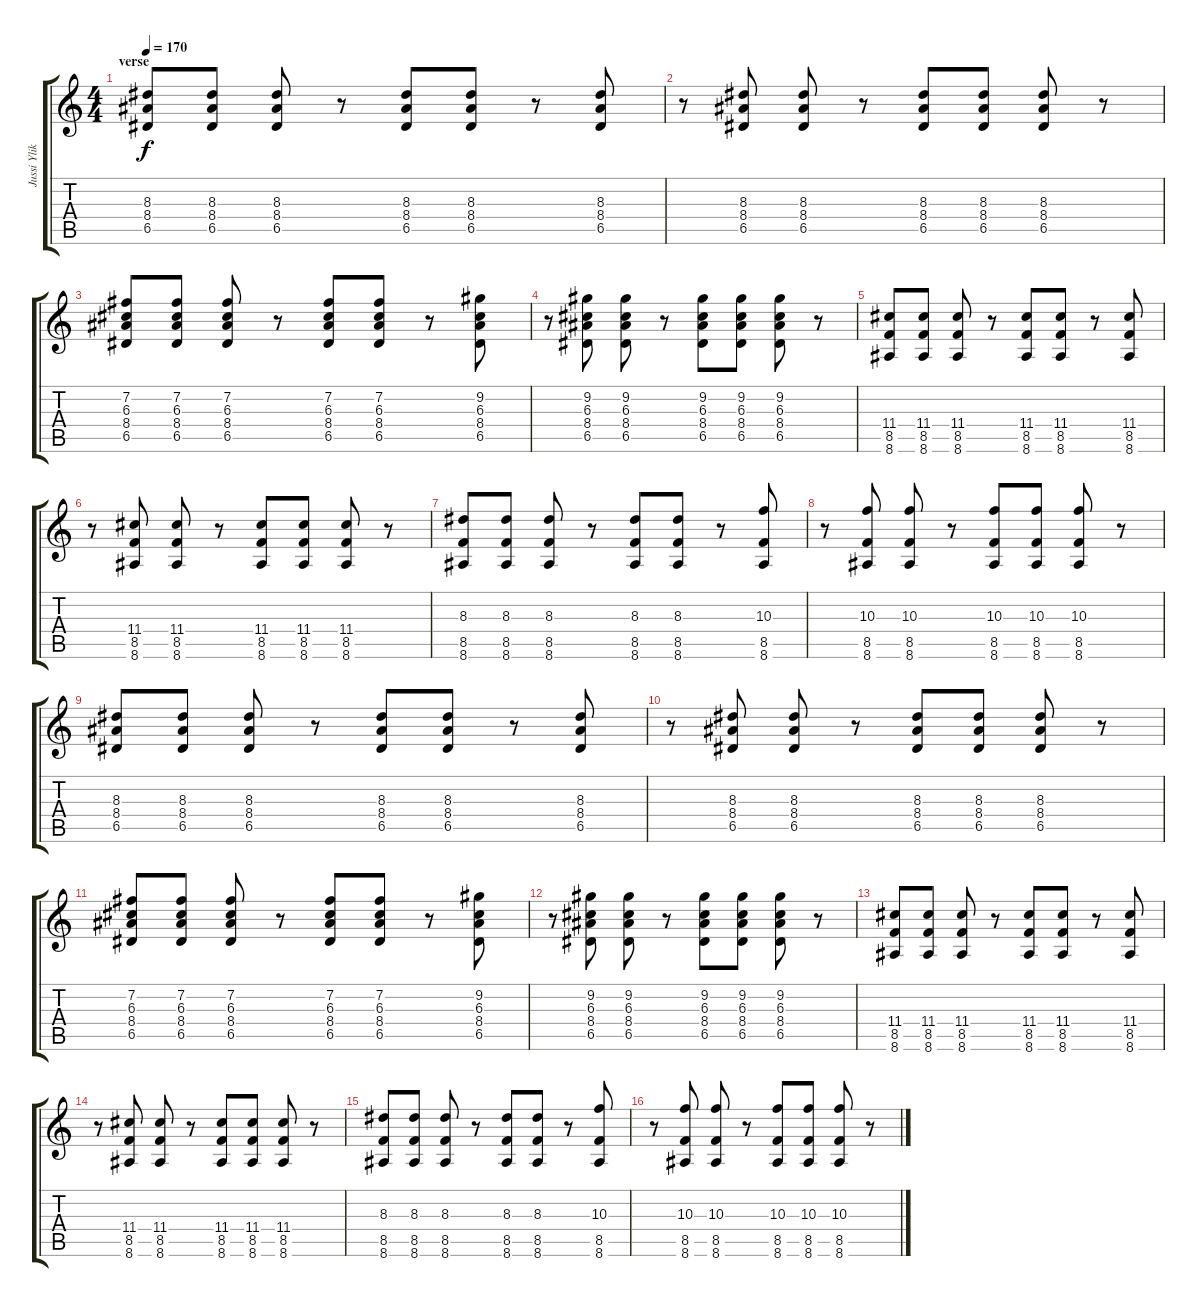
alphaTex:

\track ("Jussi Ylikoski - guitar" "Jussi Ylik") {instrument distortionguitar}
\staff {score tabs}
\tuning (E4 B3 G3 D3 A2 D2) {hide}
\ts (4 4)
\section ("" "verse")
\tempo 170
\clef g2
\ks c
(8.3 8.4 6.5).8{dy f} (8.3 8.4 6.5).8 (8.3 8.4 6.5).8 r.8 (8.3 8.4 6.5).8 (8.3 8.4 6.5).8 r.8 (8.3 8.4 6.5).8 |
r.8 (8.3 8.4 6.5).8 (8.3 8.4 6.5).8 r.8 (8.3 8.4 6.5).8 (8.3 8.4 6.5).8 (8.3 8.4 6.5).8 r.8 |
(7.2 6.3 8.4 6.5).8 (7.2 6.3 8.4 6.5).8 (7.2 6.3 8.4 6.5).8 r.8 (7.2 6.3 8.4 6.5).8 (7.2 6.3 8.4 6.5).8 r.8 (9.2 6.3 8.4 6.5).8 |
r.8 (9.2 6.3 8.4 6.5).8 (9.2 6.3 8.4 6.5).8 r.8 (9.2 6.3 8.4 6.5).8 (9.2 6.3 8.4 6.5).8 (9.2 6.3 8.4 6.5).8 r.8 |
(11.4 8.5 8.6).8 (11.4 8.5 8.6).8 (11.4 8.5 8.6).8 r.8 (11.4 8.5 8.6).8 (11.4 8.5 8.6).8 r.8 (11.4 8.5 8.6).8 |
r.8 (11.4 8.5 8.6).8 (11.4 8.5 8.6).8 r.8 (11.4 8.5 8.6).8 (11.4 8.5 8.6).8 (11.4 8.5 8.6).8 r.8 |
(8.3 8.5 8.6).8 (8.3 8.5 8.6).8 (8.3 8.5 8.6).8 r.8 (8.3 8.5 8.6).8 (8.3 8.5 8.6).8 r.8 (10.3 8.5 8.6).8 |
r.8 (10.3 8.5 8.6).8 (10.3 8.5 8.6).8 r.8 (10.3 8.5 8.6).8 (10.3 8.5 8.6).8 (10.3 8.5 8.6).8 r.8 |
(8.3 8.4 6.5).8 (8.3 8.4 6.5).8 (8.3 8.4 6.5).8 r.8 (8.3 8.4 6.5).8 (8.3 8.4 6.5).8 r.8 (8.3 8.4 6.5).8 |
r.8 (8.3 8.4 6.5).8 (8.3 8.4 6.5).8 r.8 (8.3 8.4 6.5).8 (8.3 8.4 6.5).8 (8.3 8.4 6.5).8 r.8 |
(7.2 6.3 8.4 6.5).8 (7.2 6.3 8.4 6.5).8 (7.2 6.3 8.4 6.5).8 r.8 (7.2 6.3 8.4 6.5).8 (7.2 6.3 8.4 6.5).8 r.8 (9.2 6.3 8.4 6.5).8 |
r.8 (9.2 6.3 8.4 6.5).8 (9.2 6.3 8.4 6.5).8 r.8 (9.2 6.3 8.4 6.5).8 (9.2 6.3 8.4 6.5).8 (9.2 6.3 8.4 6.5).8 r.8 |
(11.4 8.5 8.6).8 (11.4 8.5 8.6).8 (11.4 8.5 8.6).8 r.8 (11.4 8.5 8.6).8 (11.4 8.5 8.6).8 r.8 (11.4 8.5 8.6).8 |
r.8 (11.4 8.5 8.6).8 (11.4 8.5 8.6).8 r.8 (11.4 8.5 8.6).8 (11.4 8.5 8.6).8 (11.4 8.5 8.6).8 r.8 |
(8.3 8.5 8.6).8 (8.3 8.5 8.6).8 (8.3 8.5 8.6).8 r.8 (8.3 8.5 8.6).8 (8.3 8.5 8.6).8 r.8 (10.3 8.5 8.6).8 |
r.8 (10.3 8.5 8.6).8 (10.3 8.5 8.6).8 r.8 (10.3 8.5 8.6).8 (10.3 8.5 8.6).8 (10.3 8.5 8.6).8 r.8
